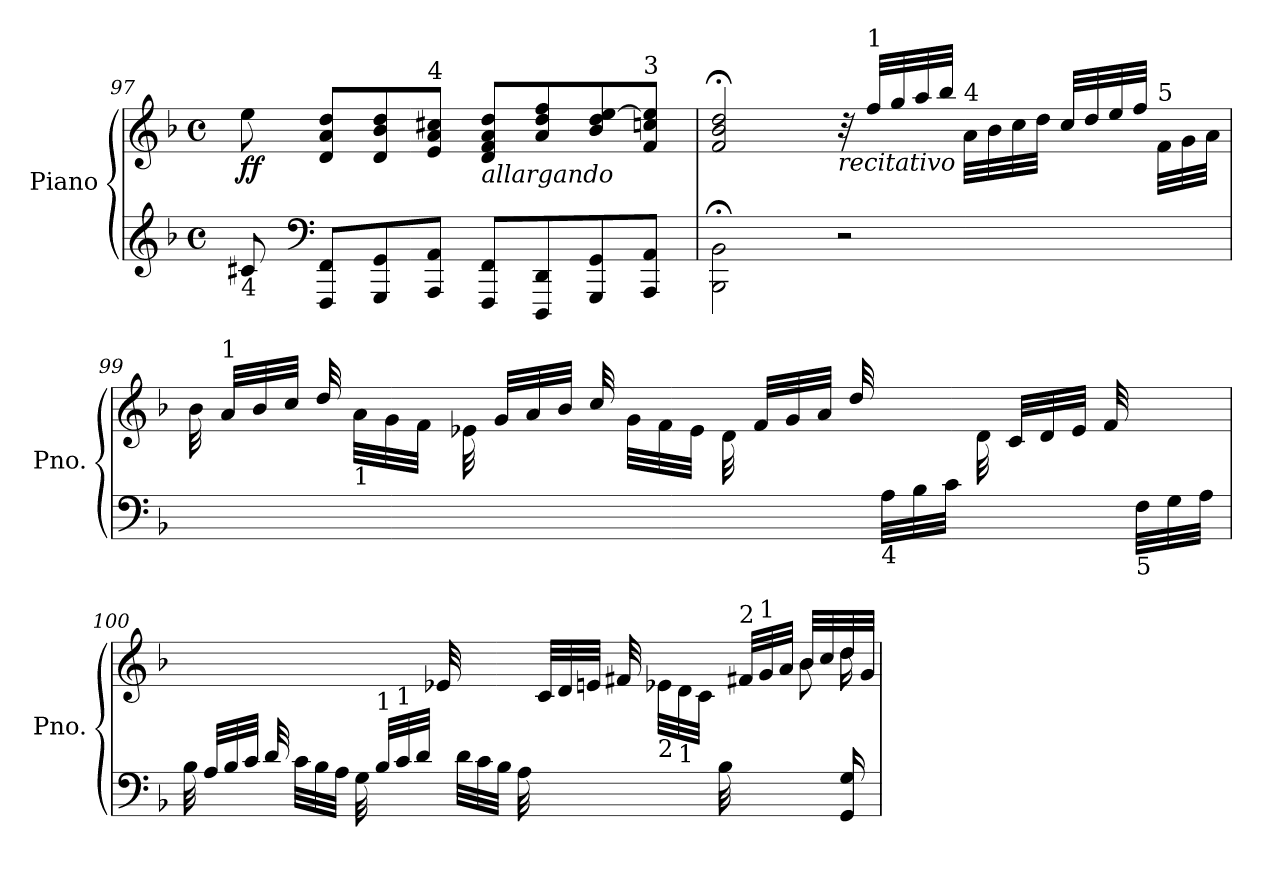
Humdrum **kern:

**kern	**kern	**dynam
*part1	*part1	*part1
*staff2	*staff1	*staff1/2
*I"Piano	*	*
*I'Pno.	*	*
!!LO:LB:g=z
*clefG2	*clefG2	*
*k[b-]	*k[b-]	*
*M4/4	*M4/4	*
*met(c)	*met(c)	*
=97	=97	=97
!LO:TX:b:t=4	!	!
!	!	!LO:DY:b
8c#X/	8ee\	ff
*clefF4	*	*
8FFF/ 8FF/L	8d/ 8a/ 8dd/L	.
8GGG/ 8GG/	8d/ 8b-/ 8dd/	.
!	!LO:TX:a:t=4	!
8AAA/ 8AA/J	8e/ 8a/ 8cc#X/J	.
!	!LO:TX:b:i:t=allargando	!
8FFF/ 8FF/L	8d/ 8f/ 8a/ 8dd/L	.
8DDD/ 8DD/	8a/ 8dd/ 8ff/	.
8GGG/ 8GG/	8b-/ 8dd/ [8ee/	.
!	!LO:TX:a:t=3	!
8AAA/ 8AA/J	8f/ 8ccn/ 8ee/]J	.
=98	=98	=98
2BBB-\;< 2BB-\;<	2f/;< 2b-/;< 2dd/;<	.
!	!LO:TX:b:i:t=recitativo	!
2r	32r	.
!	!LO:TX:a:t=1	!
.	32ff/LLL	.
.	32gg/	.
.	32aa/	.
.	32bb-/JJJ	.
!	!LO:TX:a:t=4	!
.	32a\LLL	.
.	32b-\	.
.	32cc\	.
.	32dd\JJJ	.
.	32cc/LLL	.
.	32dd/	.
.	32ee/	.
.	32ff/JJJ	.
!	!LO:TX:a:t=5	!
.	32f\LLL	.
.	32g\	.
.	32a\JJJ	.
!!LO:LB:g=z
=99	=99	=99
4ryy	32b-\	.
!	!LO:TX:a:t=1	!
.	32a/LLL	.
.	32b-/	.
.	32cc/JJJ	.
.	32dd/	.
!	!LO:TX:b:t=1	!
.	32a\LLL	.
.	32g\	.
.	32f\JJJ	.
4ryy	32e-X\	.
.	32g/LLL	.
.	32a/	.
.	32b-/JJJ	.
.	32cc/	.
.	32g\LLL	.
.	32f\	.
.	32e-\JJJ	.
8ryy	32d\	.
.	32f/LLL	.
.	32g/	.
.	32a/JJJ	.
32ryy	32dd/	.
!LO:TX:b:t=4	!	!
32A\LLL	16ryy	.
32B-\	.	.
32c\JJJ	32ryy	.
8ryy	32d\	.
.	32c/LLL	.
.	32d/	.
.	32e-/JJJ	.
32ryy	32f/	.
!LO:TX:b:t=5	!	!
32F\LLL	16ryy	.
32G\	.	.
32A\JJJ	32ryy	.
!!LO:LB:g=z
=100	=100	=100
*	*^	*
*	*	*^	*
32B-\	4ryy	2..ryy	2...ryy	.
32A/LLL	.	.	.	.
32B-/	.	.	.	.
32c/JJJ	.	.	.	.
32d/	.	.	.	.
32c\LLL	.	.	.	.
32B-\	.	.	.	.
32A\JJJ	.	.	.	.
32G\	8ryy	.	.	.
!LO:TX:a:t=1	!	!	!	!
32B-/LLL	.	.	.	.
!LO:TX:a:t=1	!	!	!	!
32c/	.	.	.	.
32d/JJJ	.	.	.	.
32ryy	32e-X/	.	.	.
32d\LLL	8ryy	.	.	.
32c\	.	.	.	.
32B-\JJJ	.	.	.	.
32A\	.	.	.	.
8.ryy	32c/LLL	.	.	.
.	32d/	.	.	.
.	32en/JJJ	.	.	.
.	32f#X/	.	.	.
!	!LO:TX:b:t=2	!	!	!
.	32e-X\LLL	.	.	.
!	!LO:TX:b:t=1	!	!	!
.	32d\	.	.	.
32ryy	32c\JJJ	.	.	.
32B-\	32ryy	.	.	.
!	!LO:TX:a:t=2	!	!	!
8ryy	32f#X/LLL	.	.	.
!	!LO:TX:a:t=1	!	!	!
.	32g/	.	.	.
.	32a/JJJ	.	.	.
.	32b-/LLL	8b-\	.	.
32ryy	32cc/	.	.	.
16GG/ 16G/	32dd/	.	16dd\	.
.	32g/JJJ	.	.	.
*	*v	*v	*v	*
=	=	=
*-	*-	*-
